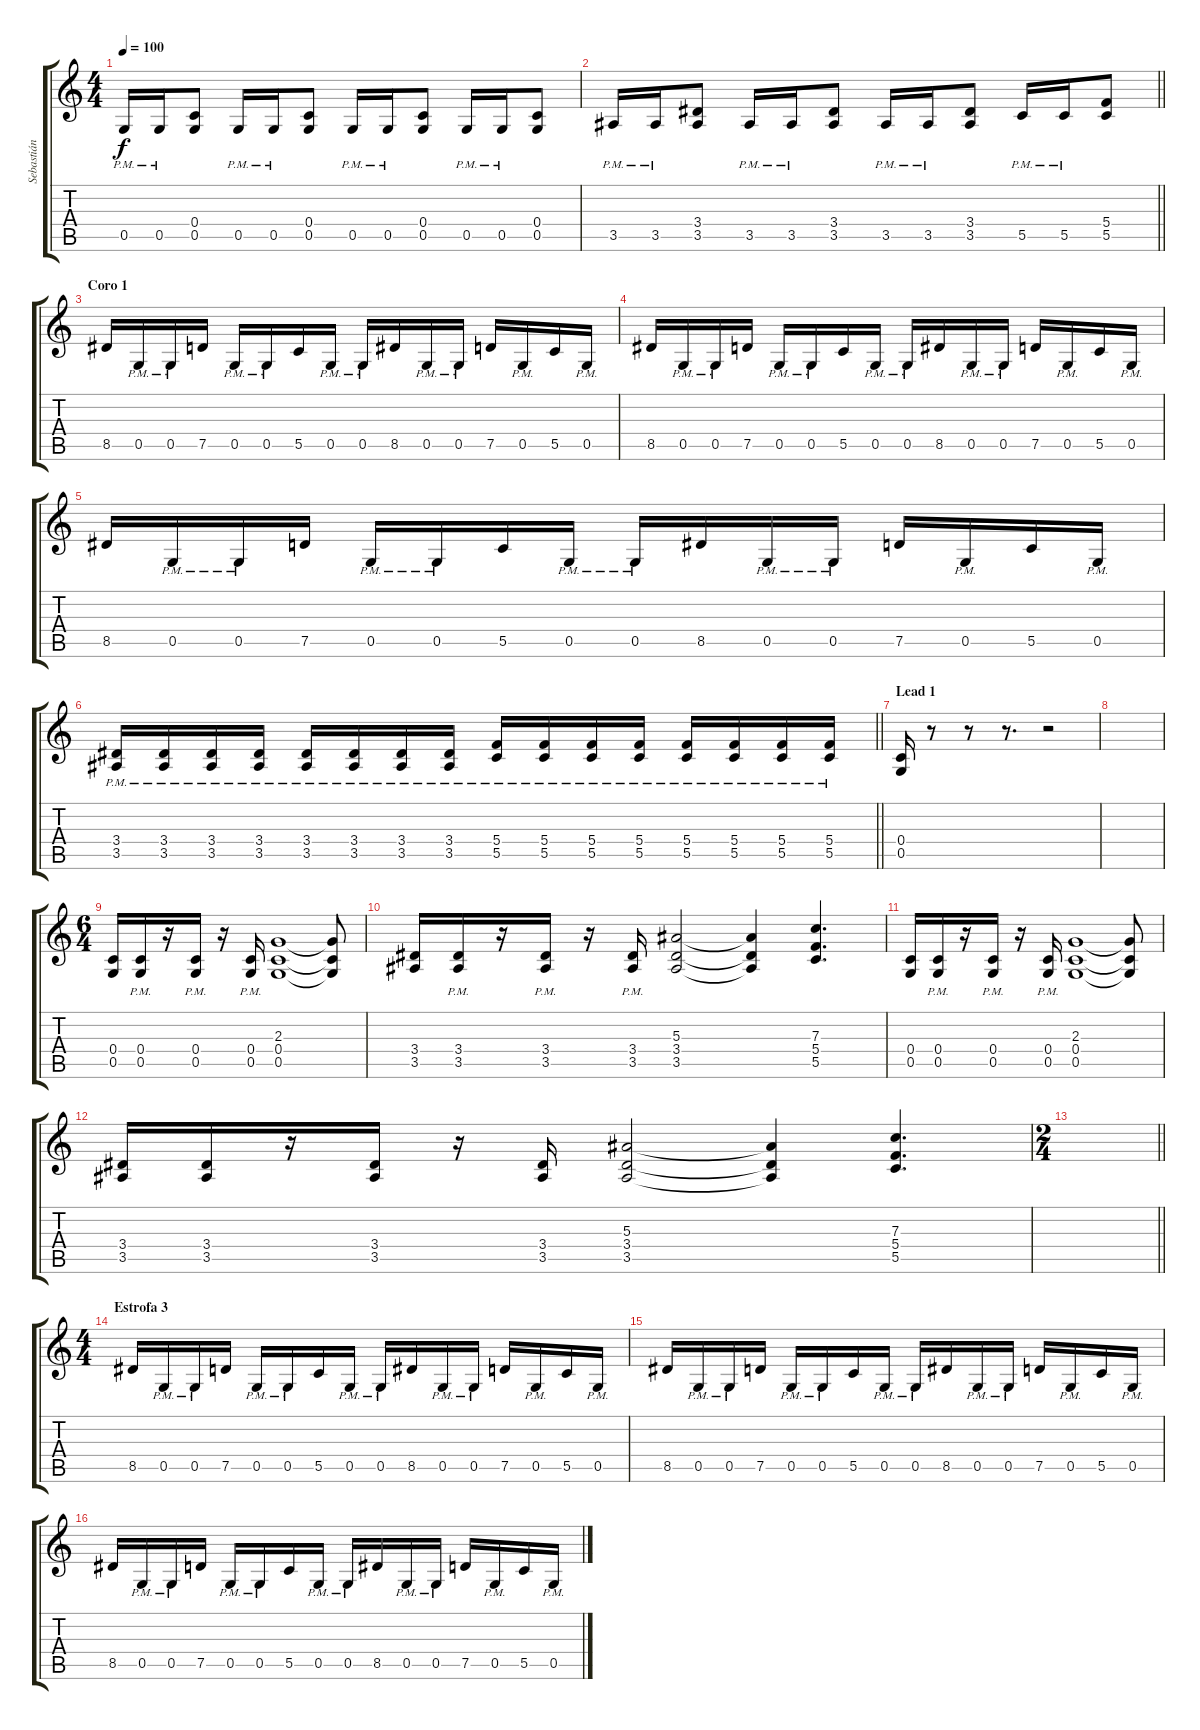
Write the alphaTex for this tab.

\track ("Sebastián" "Sebastián") {instrument distortionguitar}
\staff {score tabs}
\tuning (D4 A3 F3 C3 G2 D2) {hide}
\ts (4 4)
\tempo 100
\clef g2
\ks c
0.5{pm}.16{dy f} 0.5{pm}.16 (0.4 0.5).8 0.5{pm}.16 0.5{pm}.16 (0.4 0.5).8 0.5{pm}.16 0.5{pm}.16 (0.4 0.5).8 0.5{pm}.16 0.5{pm}.16 (0.4 0.5).8 |
\barLineRight lightlight
3.5{pm}.16 3.5{pm}.16 (3.4 3.5).8 3.5{pm}.16 3.5{pm}.16 (3.4 3.5).8 3.5{pm}.16 3.5{pm}.16 (3.4 3.5).8 5.5{pm}.16 5.5{pm}.16 (5.4 5.5).8 |
\section ("" "Coro 1")
8.5.16 0.5{pm}.16 0.5{pm}.16 7.5.16 0.5{pm}.16 0.5{pm}.16 5.5.16 0.5{pm}.16 0.5{pm}.16 8.5.16 0.5{pm}.16 0.5{pm}.16 7.5.16 0.5{pm}.16 5.5.16 0.5{pm}.16 |
8.5.16 0.5{pm}.16 0.5{pm}.16 7.5.16 0.5{pm}.16 0.5{pm}.16 5.5.16 0.5{pm}.16 0.5{pm}.16 8.5.16 0.5{pm}.16 0.5{pm}.16 7.5.16 0.5{pm}.16 5.5.16 0.5{pm}.16 |
8.5.16 0.5{pm}.16 0.5{pm}.16 7.5.16 0.5{pm}.16 0.5{pm}.16 5.5.16 0.5{pm}.16 0.5{pm}.16 8.5.16 0.5{pm}.16 0.5{pm}.16 7.5.16 0.5{pm}.16 5.5.16 0.5{pm}.16 |
\barLineRight lightlight
(3.4{pm} 3.5{pm}).16 (3.4{pm} 3.5{pm}).16 (3.4{pm} 3.5{pm}).16 (3.4{pm} 3.5{pm}).16 (3.4{pm} 3.5{pm}).16 (3.4{pm} 3.5{pm}).16 (3.4{pm} 3.5{pm}).16 (3.4{pm} 3.5{pm}).16 (5.4{pm} 5.5{pm}).16 (5.4{pm} 5.5{pm}).16 (5.4{pm} 5.5{pm}).16 (5.4{pm} 5.5{pm}).16 (5.4{pm} 5.5{pm}).16 (5.4{pm} 5.5{pm}).16 (5.4{pm} 5.5{pm}).16 (5.4{pm} 5.5{pm}).16 |
\section ("" "Lead 1")
(0.4 0.5).16 r.8 r.8 r.8{d} r.2 |
|
\ts (6 4)
(0.4 0.5).16 (0.4{pm} 0.5{pm}).16 r.16 (0.4{pm} 0.5{pm}).16 r.16 (0.4{pm} 0.5{pm}).16 (2.3 0.4 0.5).1 (2.3{t} 0.4{t} 0.5{t}).8 |
(3.4 3.5).16 (3.4{pm} 3.5{pm}).16 r.16 (3.4{pm} 3.5{pm}).16 r.16 (3.4{pm} 3.5{pm}).16 (5.3 3.4 3.5).2 (5.3{t} 3.4{t} 3.5{t}).4 (7.3 5.4 5.5).4{d} |
(0.4 0.5).16 (0.4{pm} 0.5{pm}).16 r.16 (0.4{pm} 0.5{pm}).16 r.16 (0.4{pm} 0.5{pm}).16 (2.3 0.4 0.5).1 (2.3{t} 0.4{t} 0.5{t}).8 |
(3.4 3.5).16 (3.4 3.5).16 r.16 (3.4 3.5).16 r.16 (3.4 3.5).16 (5.3 3.4 3.5).2 (5.3{t} 3.4{t} 3.5{t}).4 (7.3 5.4 5.5).4{d} |
\ts (2 4)
\barLineRight lightlight
|
\ts (4 4)
\section ("" "Estrofa 3")
8.5.16 0.5{pm}.16 0.5{pm}.16 7.5.16 0.5{pm}.16 0.5{pm}.16 5.5.16 0.5{pm}.16 0.5{pm}.16 8.5.16 0.5{pm}.16 0.5{pm}.16 7.5.16 0.5{pm}.16 5.5.16 0.5{pm}.16 |
8.5.16 0.5{pm}.16 0.5{pm}.16 7.5.16 0.5{pm}.16 0.5{pm}.16 5.5.16 0.5{pm}.16 0.5{pm}.16 8.5.16 0.5{pm}.16 0.5{pm}.16 7.5.16 0.5{pm}.16 5.5.16 0.5{pm}.16 |
8.5.16 0.5{pm}.16 0.5{pm}.16 7.5.16 0.5{pm}.16 0.5{pm}.16 5.5.16 0.5{pm}.16 0.5{pm}.16 8.5.16 0.5{pm}.16 0.5{pm}.16 7.5.16 0.5{pm}.16 5.5.16 0.5{pm}.16
